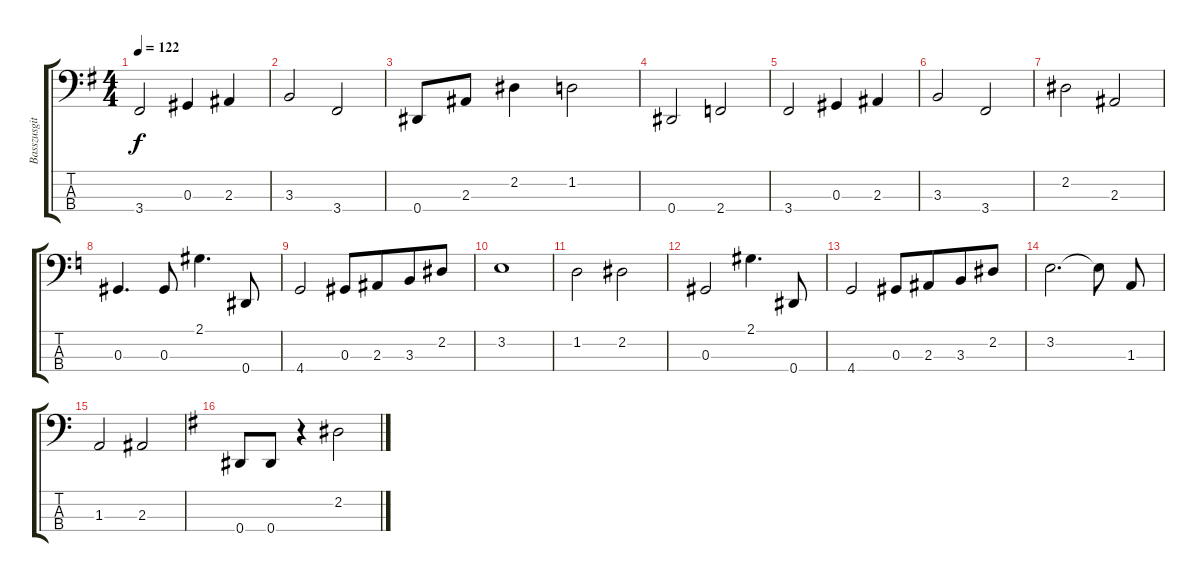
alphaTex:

\track ("Basszusgitár (Barry Dunaway)" "Basszusgit") {instrument electricbassfinger}
\staff {score tabs}
\tuning (Gb2 Db2 Ab1 Eb1) {hide}
\ts (4 4)
\tempo 122
\clef f4
\ks g
3.4.2{dy f} 0.3.4 2.3.4 |
3.3.2 3.4.2 |
0.4.8 2.3.8 2.2.4 1.2.2 |
0.4.2 2.4.2 |
3.4.2 0.3.4 2.3.4 |
3.3.2 3.4.2 |
2.2.2 2.3.2 |
\ks c
0.3.4{d} 0.3.8 2.1.4{d} 0.4.8 |
4.4.2 0.3.8 2.3.8{beam merge} 3.3.8 2.2.8 |
3.2.1 |
1.2.2 2.2.2 |
0.3.2 2.1.4{d} 0.4.8 |
4.4.2 0.3.8 2.3.8{beam merge} 3.3.8 2.2.8 |
3.2.2{d} 3.2{t}.8{beam split} 1.3.8 |
1.3.2 2.3.2 |
\ks g
0.4.8 0.4.8 r.4 2.2.2
